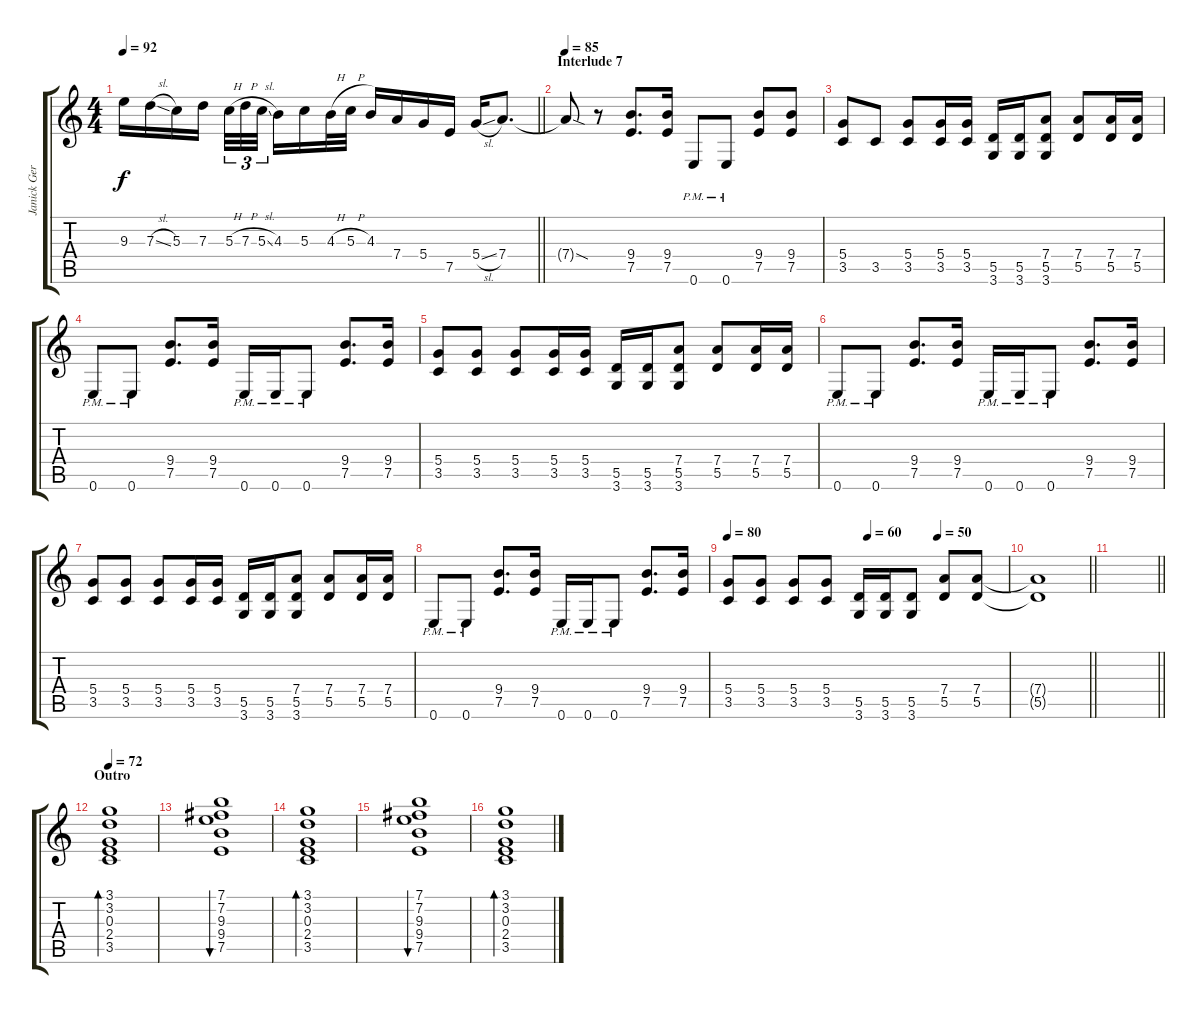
\track ("Janick Gers" "Janick Ger") {instrument overdrivenguitar}
\staff {score tabs}
\tuning (E4 B3 G3 D3 A2 E2) {hide}
\ts (4 4)
\tempo 92
\clef g2
\barLineRight lightlight
\ks c
9.3.16{dy f} 7.3{sl}.16 5.3.16 7.3.16 5.3{h}.32{tu (3 2)} 7.3{h}.32{tu (3 2)} 5.3{sl}.32{tu (3 2) beam splitsecondary} 4.3.16 5.3.16 4.3{h}.32 5.3{h}.32 4.3.16 7.4.16 5.4.16 7.5.16 5.4{sl}.16 7.4.8{d} |
\section ("" "Interlude 7")
\tempo 85
7.4{sod t}.8 r.8{volume 13 instrument overdrivenguitar} (9.4 7.5).8{d} (9.4 7.5).16 0.6{pm}.8 0.6{pm}.8 (9.4 7.5).8 (9.4 7.5).8 |
(5.4 3.5).8 3.5.8 (5.4 3.5).8 (5.4 3.5).16 (5.4 3.5).16 (5.5 3.6).16 (5.5 3.6).16 (7.4 5.5 3.6).8 (7.4 5.5).8 (7.4 5.5).16 (7.4 5.5).16 |
0.6{pm}.8 0.6{pm}.8 (9.4 7.5).8{d} (9.4 7.5).16 0.6{pm}.16 0.6{pm}.16 0.6{pm}.8 (9.4 7.5).8{d} (9.4 7.5).16 |
(5.4 3.5).8 (5.4 3.5).8 (5.4 3.5).8 (5.4 3.5).16 (5.4 3.5).16 (5.5 3.6).16 (5.5 3.6).16 (7.4 5.5 3.6).8 (7.4 5.5).8 (7.4 5.5).16 (7.4 5.5).16 |
0.6{pm}.8 0.6{pm}.8 (9.4 7.5).8{d} (9.4 7.5).16 0.6{pm}.16 0.6{pm}.16 0.6{pm}.8 (9.4 7.5).8{d} (9.4 7.5).16 |
(5.4 3.5).8 (5.4 3.5).8 (5.4 3.5).8 (5.4 3.5).16 (5.4 3.5).16 (5.5 3.6).16 (5.5 3.6).16 (7.4 5.5 3.6).8 (7.4 5.5).8 (7.4 5.5).16 (7.4 5.5).16 |
0.6{pm}.8 0.6{pm}.8 (9.4 7.5).8{d} (9.4 7.5).16 0.6{pm}.16 0.6{pm}.16 0.6{pm}.8 (9.4 7.5).8{d} (9.4 7.5).16 |
\tempo 80
\tempo (60 0.5)
\tempo (50 0.75)
(5.4 3.5).8 (5.4 3.5).8 (5.4 3.5).8 (5.4 3.5).8 (5.5 3.6).16 (5.5 3.6).16 (5.5 3.6).8 (7.4 5.5).8 (7.4 5.5).8 |
\barLineRight lightlight
(7.4{t} 5.5{t}).1 |
\barLineRight lightlight
|
\section ("" "Outro")
\tempo 72
(3.1 3.2 0.3 2.4 3.5).1{bd 240 instrument electricguitarclean} |
(7.1 7.2 9.3 9.4 7.5).1{bu 240} |
(3.1 3.2 0.3 2.4 3.5).1{bd 240} |
(7.1 7.2 9.3 9.4 7.5).1{bu 240} |
(3.1 3.2 0.3 2.4 3.5).1{bd 240}
